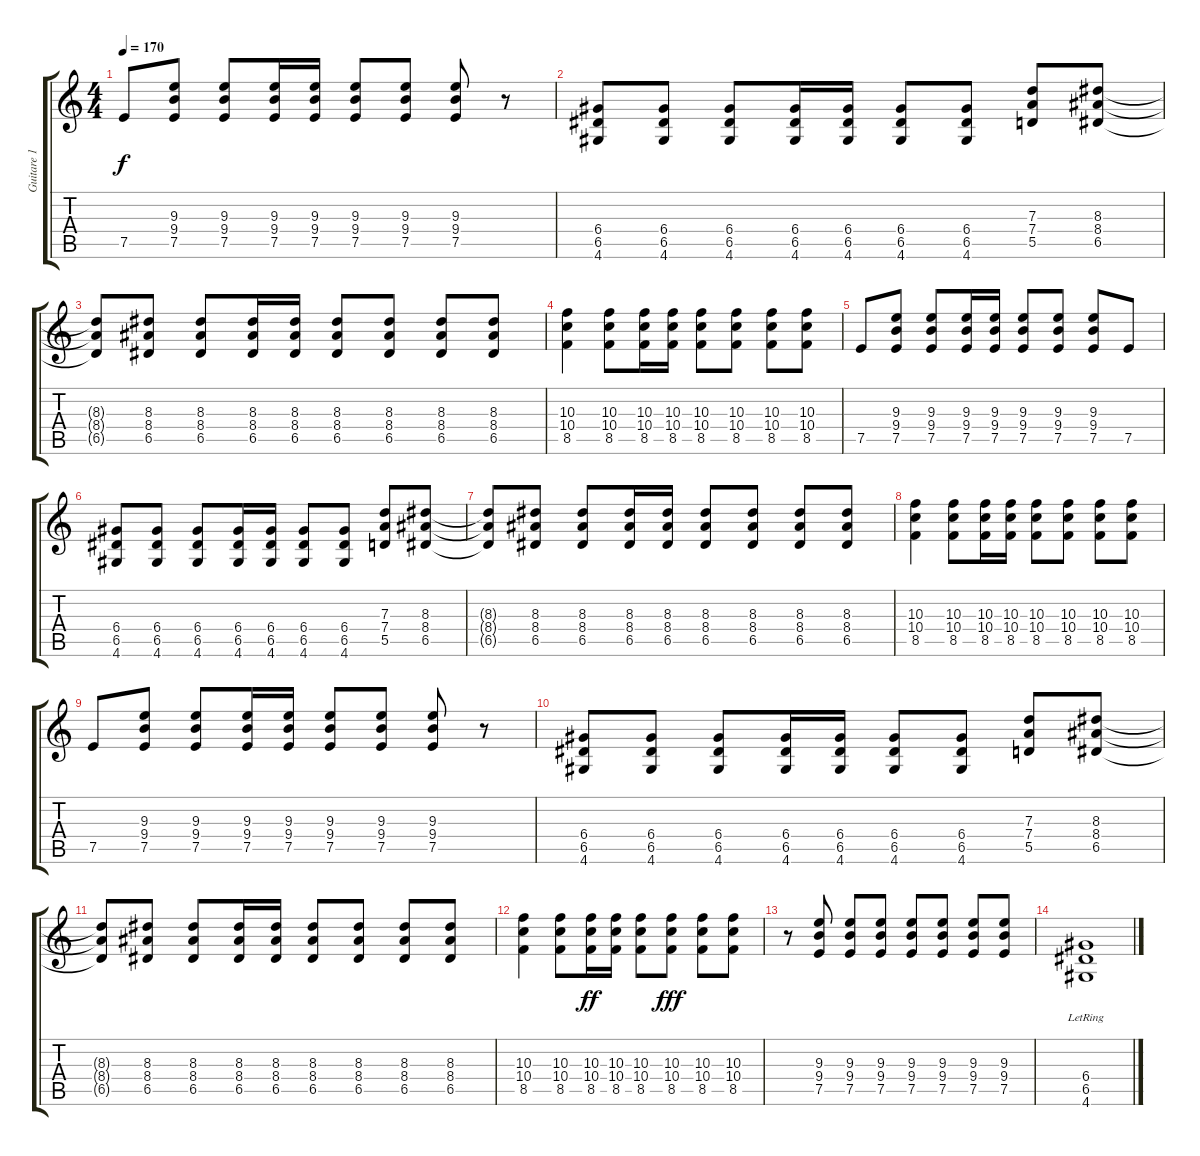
\track ("Guitare 1" "Guitare 1") {instrument distortionguitar}
\staff {score tabs}
\tuning (E4 B3 G3 D3 A2 E2) {hide}
\ts (4 4)
\tempo 170
\clef g2
\ks c
7.5.8{dy f} (9.3 9.4 7.5).8 (9.3 9.4 7.5).8 (9.3 9.4 7.5).16 (9.3 9.4 7.5).16 (9.3 9.4 7.5).8 (9.3 9.4 7.5).8 (9.3 9.4 7.5).8 r.8 |
(6.4 6.5 4.6).8 (6.4 6.5 4.6).8 (6.4 6.5 4.6).8 (6.4 6.5 4.6).16 (6.4 6.5 4.6).16 (6.4 6.5 4.6).8 (6.4 6.5 4.6).8 (7.3 7.4 5.5).8 (8.3 8.4 6.5).8 |
(8.3{t} 8.4{t} 6.5{t}).8 (8.3 8.4 6.5).8 (8.3 8.4 6.5).8 (8.3 8.4 6.5).16 (8.3 8.4 6.5).16 (8.3 8.4 6.5).8 (8.3 8.4 6.5).8 (8.3 8.4 6.5).8 (8.3 8.4 6.5).8 |
(10.3 10.4 8.5).4 (10.3 10.4 8.5).8 (10.3 10.4 8.5).16 (10.3 10.4 8.5).16 (10.3 10.4 8.5).8 (10.3 10.4 8.5).8 (10.3 10.4 8.5).8 (10.3 10.4 8.5).8 |
7.5.8 (9.3 9.4 7.5).8 (9.3 9.4 7.5).8 (9.3 9.4 7.5).16 (9.3 9.4 7.5).16 (9.3 9.4 7.5).8 (9.3 9.4 7.5).8 (9.3 9.4 7.5).8 7.5.8 |
(6.4 6.5 4.6).8 (6.4 6.5 4.6).8 (6.4 6.5 4.6).8 (6.4 6.5 4.6).16 (6.4 6.5 4.6).16 (6.4 6.5 4.6).8 (6.4 6.5 4.6).8 (7.3 7.4 5.5).8 (8.3 8.4 6.5).8 |
(8.3{t} 8.4{t} 6.5{t}).8 (8.3 8.4 6.5).8 (8.3 8.4 6.5).8 (8.3 8.4 6.5).16 (8.3 8.4 6.5).16 (8.3 8.4 6.5).8 (8.3 8.4 6.5).8 (8.3 8.4 6.5).8 (8.3 8.4 6.5).8 |
(10.3 10.4 8.5).4 (10.3 10.4 8.5).8 (10.3 10.4 8.5).16 (10.3 10.4 8.5).16 (10.3 10.4 8.5).8 (10.3 10.4 8.5).8 (10.3 10.4 8.5).8 (10.3 10.4 8.5).8 |
7.5.8 (9.3 9.4 7.5).8 (9.3 9.4 7.5).8 (9.3 9.4 7.5).16 (9.3 9.4 7.5).16 (9.3 9.4 7.5).8 (9.3 9.4 7.5).8 (9.3 9.4 7.5).8 r.8 |
(6.4 6.5 4.6).8 (6.4 6.5 4.6).8 (6.4 6.5 4.6).8 (6.4 6.5 4.6).16 (6.4 6.5 4.6).16 (6.4 6.5 4.6).8 (6.4 6.5 4.6).8 (7.3 7.4 5.5).8 (8.3 8.4 6.5).8 |
(8.3{t} 8.4{t} 6.5{t}).8 (8.3 8.4 6.5).8 (8.3 8.4 6.5).8 (8.3 8.4 6.5).16 (8.3 8.4 6.5).16 (8.3 8.4 6.5).8 (8.3 8.4 6.5).8 (8.3 8.4 6.5).8 (8.3 8.4 6.5).8 |
(10.3 10.4 8.5).4 (10.3 10.4 8.5).8 (10.3 10.4 8.5).16{dy ff} (10.3 10.4 8.5).16 (10.3 10.4 8.5).8 (10.3 10.4 8.5).8{dy fff} (10.3 10.4 8.5).8 (10.3 10.4 8.5).8 |
r.8 (9.3 9.4 7.5).8 (9.3 9.4 7.5).8 (9.3 9.4 7.5).8 (9.3 9.4 7.5).8 (9.3 9.4 7.5).8 (9.3 9.4 7.5).8 (9.3 9.4 7.5).8 |
(6.4 6.5{lr} 4.6).1
